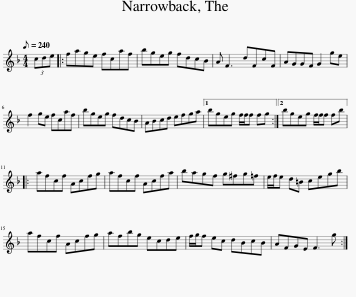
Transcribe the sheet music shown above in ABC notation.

X:1
L:1/8
Q:1/8=240
M:4/4
I:linebreak $
K:F
V:1 treble
V:1
 (3cde |: fage fcaf | bgeg fdcB | A F3 dFcF | AGGF G2 ge |$ %5
 f2 ge fcaf | bgeg fdcB | ABcd efga |1 bgeg f/f/f fg :|2 bgeg f/f/f fb |:$ %10
 afcf Acfg | afcf Acfa | bagf g^fg=f | e/f/e d=B cegb |$ afcf Acfg | %15
 afbg ecde | f/g/f ec dBcB | AFGE F3 g :| %18
